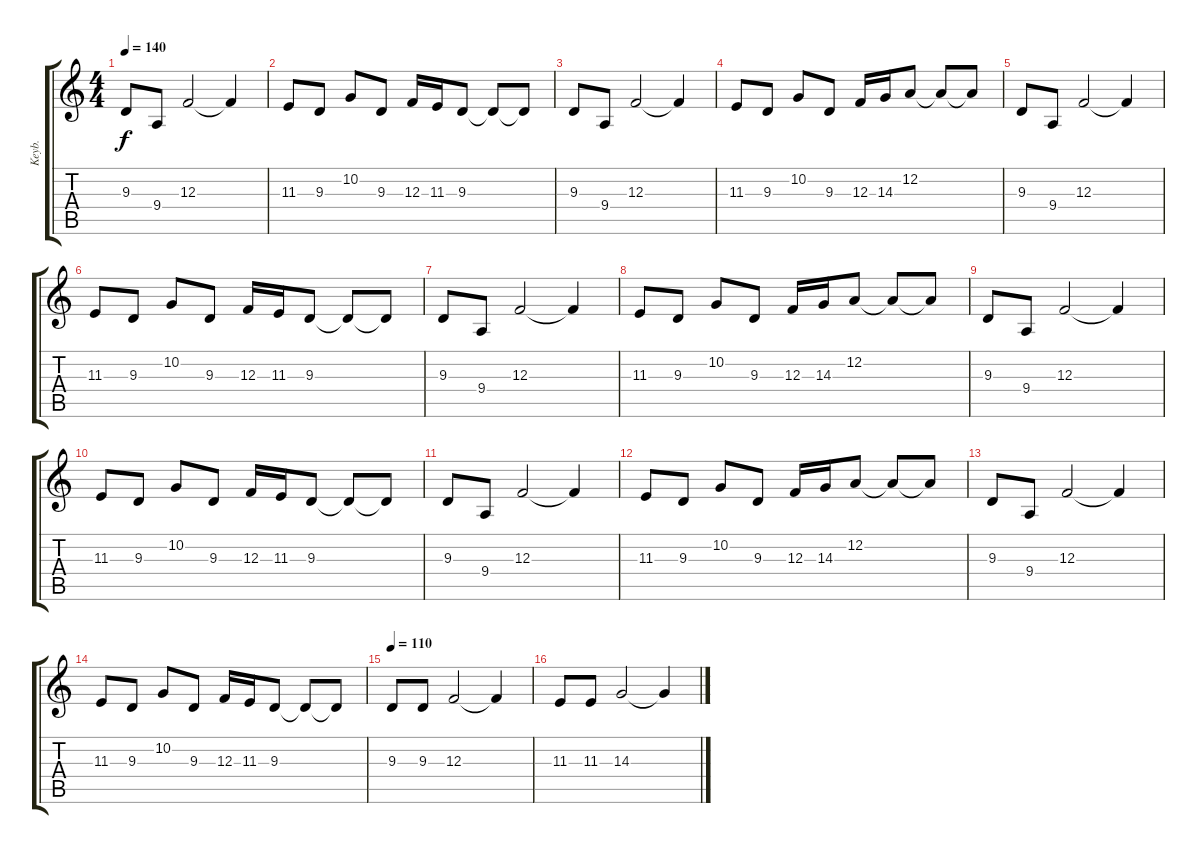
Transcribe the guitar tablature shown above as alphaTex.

\track ("Keyb." "Keyb.") {instrument tremolostrings}
\staff {score tabs}
\tuning (D4 A3 F3 C3 G2 D2) {hide}
\ts (4 4)
\tempo 140
\clef g2
\ks c
9.3.8{dy f} 9.4.8 12.3.2 12.3{t}.4 |
11.3.8 9.3.8 10.2.8 9.3.8 12.3.16 11.3.16 9.3.8 9.3{t}.8 9.3{t}.8 |
9.3.8 9.4.8 12.3.2 12.3{t}.4 |
11.3.8 9.3.8 10.2.8 9.3.8 12.3.16 14.3.16 12.2.8 12.2{t}.8 12.2{t}.8 |
9.3.8 9.4.8 12.3.2 12.3{t}.4 |
11.3.8 9.3.8 10.2.8 9.3.8 12.3.16 11.3.16 9.3.8 9.3{t}.8 9.3{t}.8 |
9.3.8 9.4.8 12.3.2 12.3{t}.4 |
11.3.8 9.3.8 10.2.8 9.3.8 12.3.16 14.3.16 12.2.8 12.2{t}.8 12.2{t}.8 |
9.3.8 9.4.8 12.3.2 12.3{t}.4 |
11.3.8 9.3.8 10.2.8 9.3.8 12.3.16 11.3.16 9.3.8 9.3{t}.8 9.3{t}.8 |
9.3.8 9.4.8 12.3.2 12.3{t}.4 |
11.3.8 9.3.8 10.2.8 9.3.8 12.3.16 14.3.16 12.2.8 12.2{t}.8 12.2{t}.8 |
9.3.8 9.4.8 12.3.2 12.3{t}.4 |
11.3.8 9.3.8 10.2.8 9.3.8 12.3.16 11.3.16 9.3.8 9.3{t}.8 9.3{t}.8 |
\tempo 110
9.3.8 9.3.8 12.3.2 12.3{t}.4 |
11.3.8 11.3.8 14.3.2 14.3{t}.4
